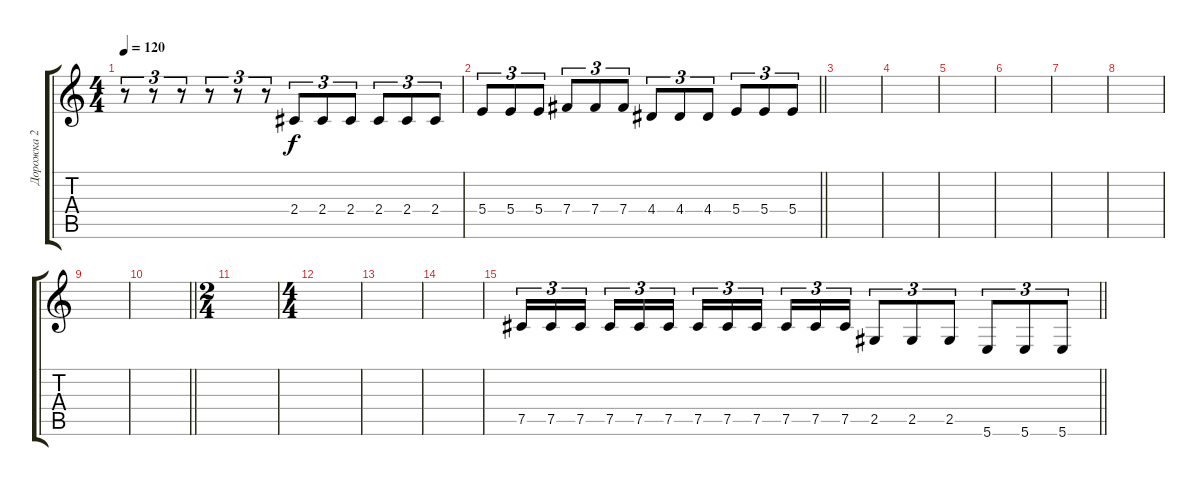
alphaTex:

\track ("Дорожка 2" "Дорожка 2") {instrument distortionguitar}
\staff {score tabs}
\tuning (Db4 Ab3 E3 B2 Gb2 B1) {hide}
\ts (4 4)
\tempo 120
\clef g2
\ks c
r.8{tu (3 2) dy f} r.8{tu (3 2)} r.8{tu (3 2)} r.8{tu (3 2)} r.8{tu (3 2)} r.8{tu (3 2)} 2.4.8{tu (3 2)} 2.4.8{tu (3 2)} 2.4.8{tu (3 2)} 2.4.8{tu (3 2)} 2.4.8{tu (3 2)} 2.4.8{tu (3 2)} |
\barLineRight lightlight
5.4.8{tu (3 2)} 5.4.8{tu (3 2)} 5.4.8{tu (3 2)} 7.4.8{tu (3 2)} 7.4.8{tu (3 2)} 7.4.8{tu (3 2)} 4.4.8{tu (3 2)} 4.4.8{tu (3 2)} 4.4.8{tu (3 2)} 5.4.8{tu (3 2)} 5.4.8{tu (3 2)} 5.4.8{tu (3 2)} |
\section ("" " ")
|
|
|
|
|
|
|
\barLineRight lightlight
|
\ts (2 4)
|
\ts (4 4)
|
|
|
\barLineRight lightlight
7.5.16{tu (3 2)} 7.5.16{tu (3 2)} 7.5.16{tu (3 2) beam splitsecondary} 7.5.16{tu (3 2)} 7.5.16{tu (3 2)} 7.5.16{tu (3 2)} 7.5.16{tu (3 2)} 7.5.16{tu (3 2)} 7.5.16{tu (3 2) beam splitsecondary} 7.5.16{tu (3 2)} 7.5.16{tu (3 2)} 7.5.16{tu (3 2)} 2.5.8{tu (3 2)} 2.5.8{tu (3 2)} 2.5.8{tu (3 2)} 5.6.8{tu (3 2)} 5.6.8{tu (3 2)} 5.6.8{tu (3 2)}
